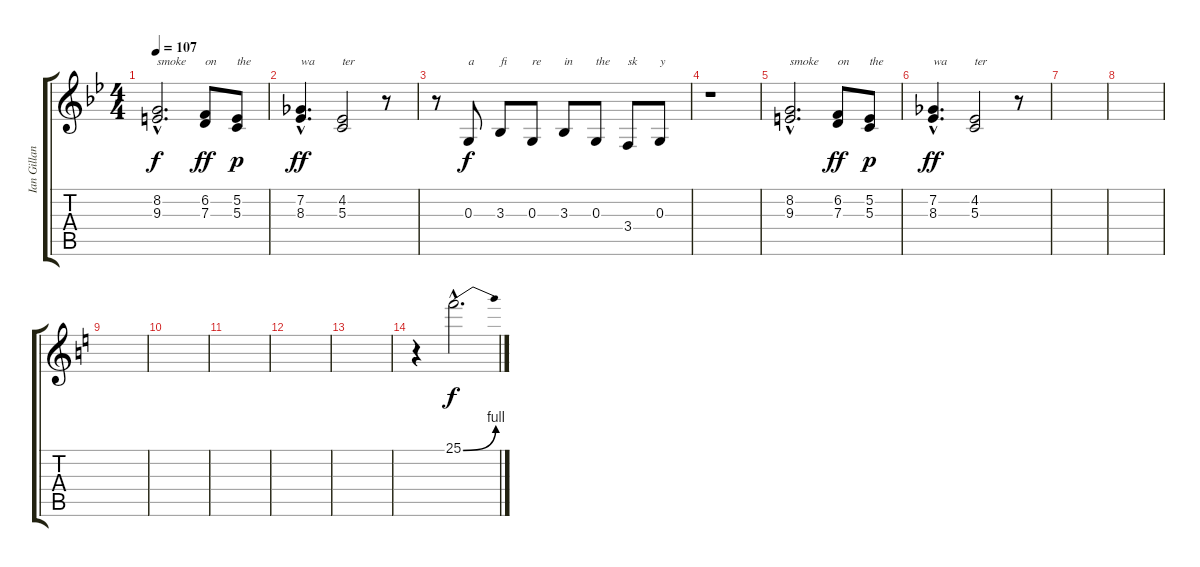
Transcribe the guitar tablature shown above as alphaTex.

\track ("Ian Gillan " "Ian Gillan") {instrument lead2sawtooth}
\staff {score tabs}
\tuning (E4 B3 G3 D3 A2 E2) {hide}
\ts (4 4)
\tempo 107
\clef g2
\ks bb
(8.2{hac} 9.3{hac}).2{d txt "smoke" dy f} (6.2 7.3).8{txt "on" dy ff} (5.2 5.3).8{txt "the" dy p} |
(7.2{hac} 8.3).4{d txt "wa" dy ff} (4.2 5.3).2{txt "ter"} r.8 |
r.8 0.3.8{txt "a" dy f} 3.3.8{txt "fi"} 0.3.8{txt "re"} 3.3.8{txt "in"} 0.3.8{txt "the"} 3.4.8{txt "sk"} 0.3.8{txt "y"} |
r.1 |
(8.2{hac} 9.3{hac}).2{d txt "smoke"} (6.2 7.3).8{txt "on" dy ff} (5.2 5.3).8{txt "the" dy p} |
(7.2{hac} 8.3).4{d txt "wa" dy ff} (4.2 5.3).2{txt "ter"} r.8 |
|
|
\ks c
|
|
|
|
|
r.4 25.1{be (bend 0 0 60 4) hac}.2{d dy f}
